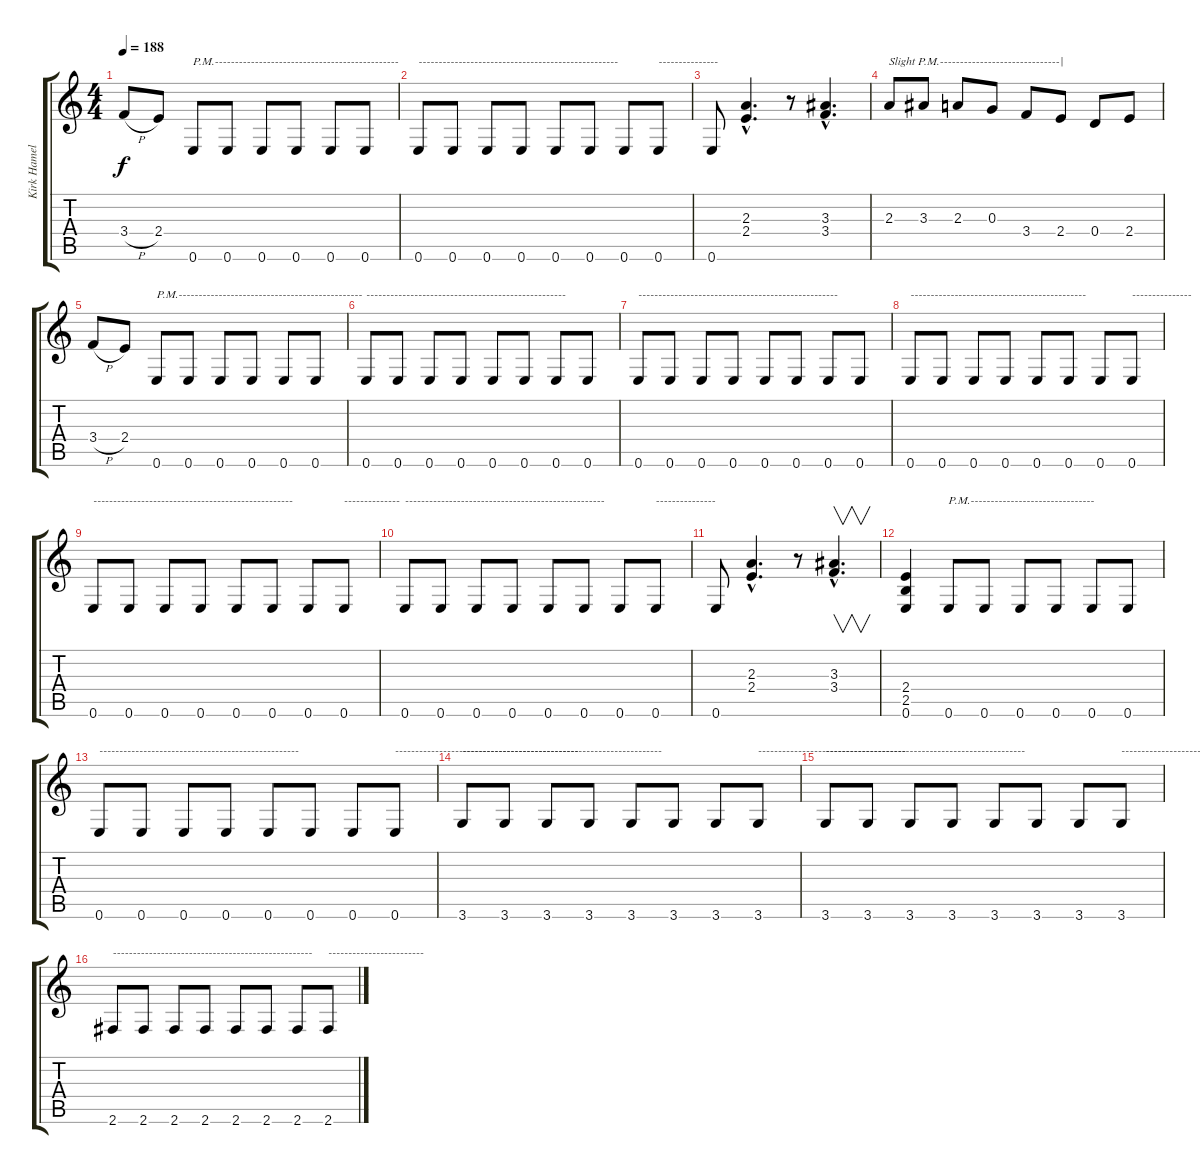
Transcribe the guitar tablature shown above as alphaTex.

\track ("Kirk Hamelt (Gitar 1)" "Kirk Hamel") {instrument distortionguitar}
\staff {score tabs}
\tuning (E4 B3 G3 D3 A2 E2) {hide}
\ts (4 4)
\tempo 188
\clef g2
\ks c
3.4{h}.8{dy f} 2.4.8 0.6.8{txt "P.M.----------------------------------------------" instrument electricguitarmuted} 0.6.8 0.6.8 0.6.8 0.6.8 0.6.8 |
0.6.8{txt "--------------------------------------------------"} 0.6.8 0.6.8 0.6.8 0.6.8 0.6.8 0.6.8 0.6.8{txt "---------------"} |
0.6.8 (2.3{hac} 2.4{hac}).4{d instrument distortionguitar} r.8 (3.3{hac} 3.4{hac}).4{d} |
2.3.8{txt "Slight P.M.------------------------------|"} 3.3.8 2.3.8 0.3.8 3.4.8 2.4.8 0.4.8 2.4.8 |
3.4{h}.8 2.4.8 0.6.8{txt "P.M.----------------------------------------------" instrument electricguitarmuted} 0.6.8 0.6.8 0.6.8 0.6.8 0.6.8 |
0.6.8{txt "--------------------------------------------------"} 0.6.8 0.6.8 0.6.8 0.6.8 0.6.8 0.6.8 0.6.8 |
0.6.8{txt "--------------------------------------------------"} 0.6.8 0.6.8 0.6.8 0.6.8 0.6.8 0.6.8 0.6.8 |
0.6.8{txt "--------------------------------------------"} 0.6.8 0.6.8 0.6.8 0.6.8 0.6.8 0.6.8 0.6.8{txt "---------------"} |
0.6.8{txt "--------------------------------------------------"} 0.6.8 0.6.8 0.6.8 0.6.8 0.6.8 0.6.8 0.6.8{txt "--------------"} |
0.6.8{txt "--------------------------------------------------"} 0.6.8 0.6.8 0.6.8 0.6.8 0.6.8 0.6.8 0.6.8{txt "---------------"} |
0.6.8 (2.3{hac} 2.4{hac}).4{d instrument distortionguitar} r.8 (3.3{hac} 3.4{hac}).4{v d} |
(2.4 2.5 0.6).4 0.6.8{txt "P.M.-------------------------------" instrument electricguitarmuted} 0.6.8 0.6.8 0.6.8 0.6.8 0.6.8 |
0.6.8{txt "--------------------------------------------------"} 0.6.8 0.6.8 0.6.8 0.6.8 0.6.8 0.6.8 0.6.8{txt "----------------------------------------------"} |
3.6.8{txt "--------------------------------------------------"} 3.6.8 3.6.8 3.6.8 3.6.8 3.6.8 3.6.8 3.6.8{txt "-------------------------------------"} |
3.6.8{txt "--------------------------------------------------"} 3.6.8 3.6.8 3.6.8 3.6.8 3.6.8 3.6.8 3.6.8{txt "------------------------------"} |
2.6.8{txt "--------------------------------------------------"} 2.6.8 2.6.8 2.6.8 2.6.8 2.6.8 2.6.8 2.6.8{txt "------------------------"}
